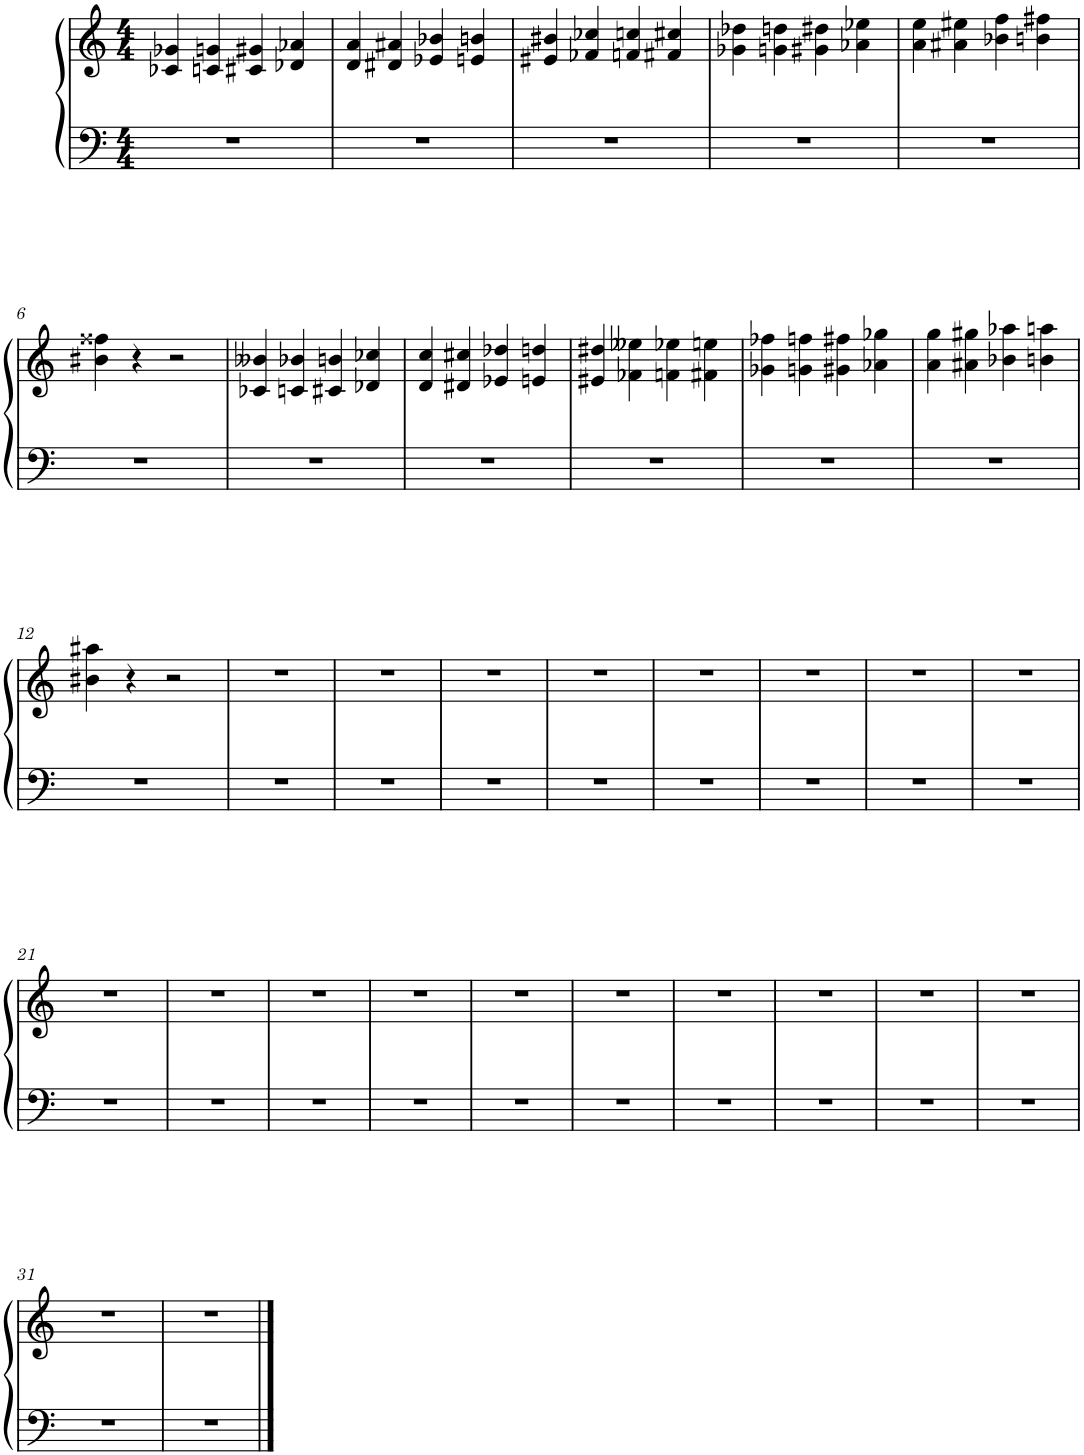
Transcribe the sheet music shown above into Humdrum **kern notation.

**kern	**kern
*part1	*part1
*staff2	*staff1
*I"Piano	*
*I'Pno.	*
*clefF4	*clefG2
*k[]	*k[]
*M4/4	*M4/4
=1	=1
1r	4c-X/ 4g-X/
.	4cn/ 4gn/
.	4c#X/ 4g#X/
.	4d-X/ 4a-X/
=2	=2
1r	4d/ 4a/
.	4d#X/ 4a#X/
.	4e-X/ 4b-X/
.	4en/ 4bn/
=3	=3
1r	4e#X/ 4b#X/
.	4f-X/ 4cc-X/
.	4fn/ 4ccn/
.	4f#X/ 4cc#X/
=4	=4
1r	4g-X\ 4dd-X\
.	4gn\ 4ddn\
.	4g#X\ 4dd#X\
.	4a-X\ 4ee-X\
=5	=5
1r	4a\ 4ee\
.	4a#X\ 4ee#X\
.	4b-X\ 4ff\
.	4bn\ 4ff#X\
!!LO:LB:g=z
=6	=6
1r	4b#X\ 4ff##X\
.	4r
.	2r
=7	=7
1r	4c-X/ 4b--X/
.	4cn/ 4b-X/
.	4c#X/ 4bn/
.	4d-X/ 4cc-X/
=8	=8
1r	4d/ 4cc/
.	4d#X/ 4cc#X/
.	4e-X/ 4dd-X/
.	4en/ 4ddn/
=9	=9
1r	4e#X/ 4dd#X/
.	4f-X\ 4ee--X\
.	4fn\ 4ee-X\
.	4f#X\ 4een\
=10	=10
1r	4g-X\ 4ff-X\
.	4gn\ 4ffn\
.	4g#X\ 4ff#X\
.	4a-X\ 4gg-X\
=11	=11
1r	4a\ 4gg\
.	4a#X\ 4gg#X\
.	4b-X\ 4aa-X\
.	4bn\ 4aan\
!!LO:LB:g=z
=12	=12
1r	4b#X\ 4aa#X\
.	4r
.	2r
=13	=13
1r	1r
=14	=14
1r	1r
=15	=15
1r	1r
=16	=16
1r	1r
=17	=17
1r	1r
=18	=18
1r	1r
=19	=19
1r	1r
=20	=20
1r	1r
!!LO:LB:g=z
=21	=21
1r	1r
=22	=22
1r	1r
=23	=23
1r	1r
=24	=24
1r	1r
=25	=25
1r	1r
=26	=26
1r	1r
=27	=27
1r	1r
=28	=28
1r	1r
=29	=29
1r	1r
=30	=30
1r	1r
!!LO:LB:g=z
=31	=31
1r	1r
=32	=32
1r	1r
==	==
*-	*-
